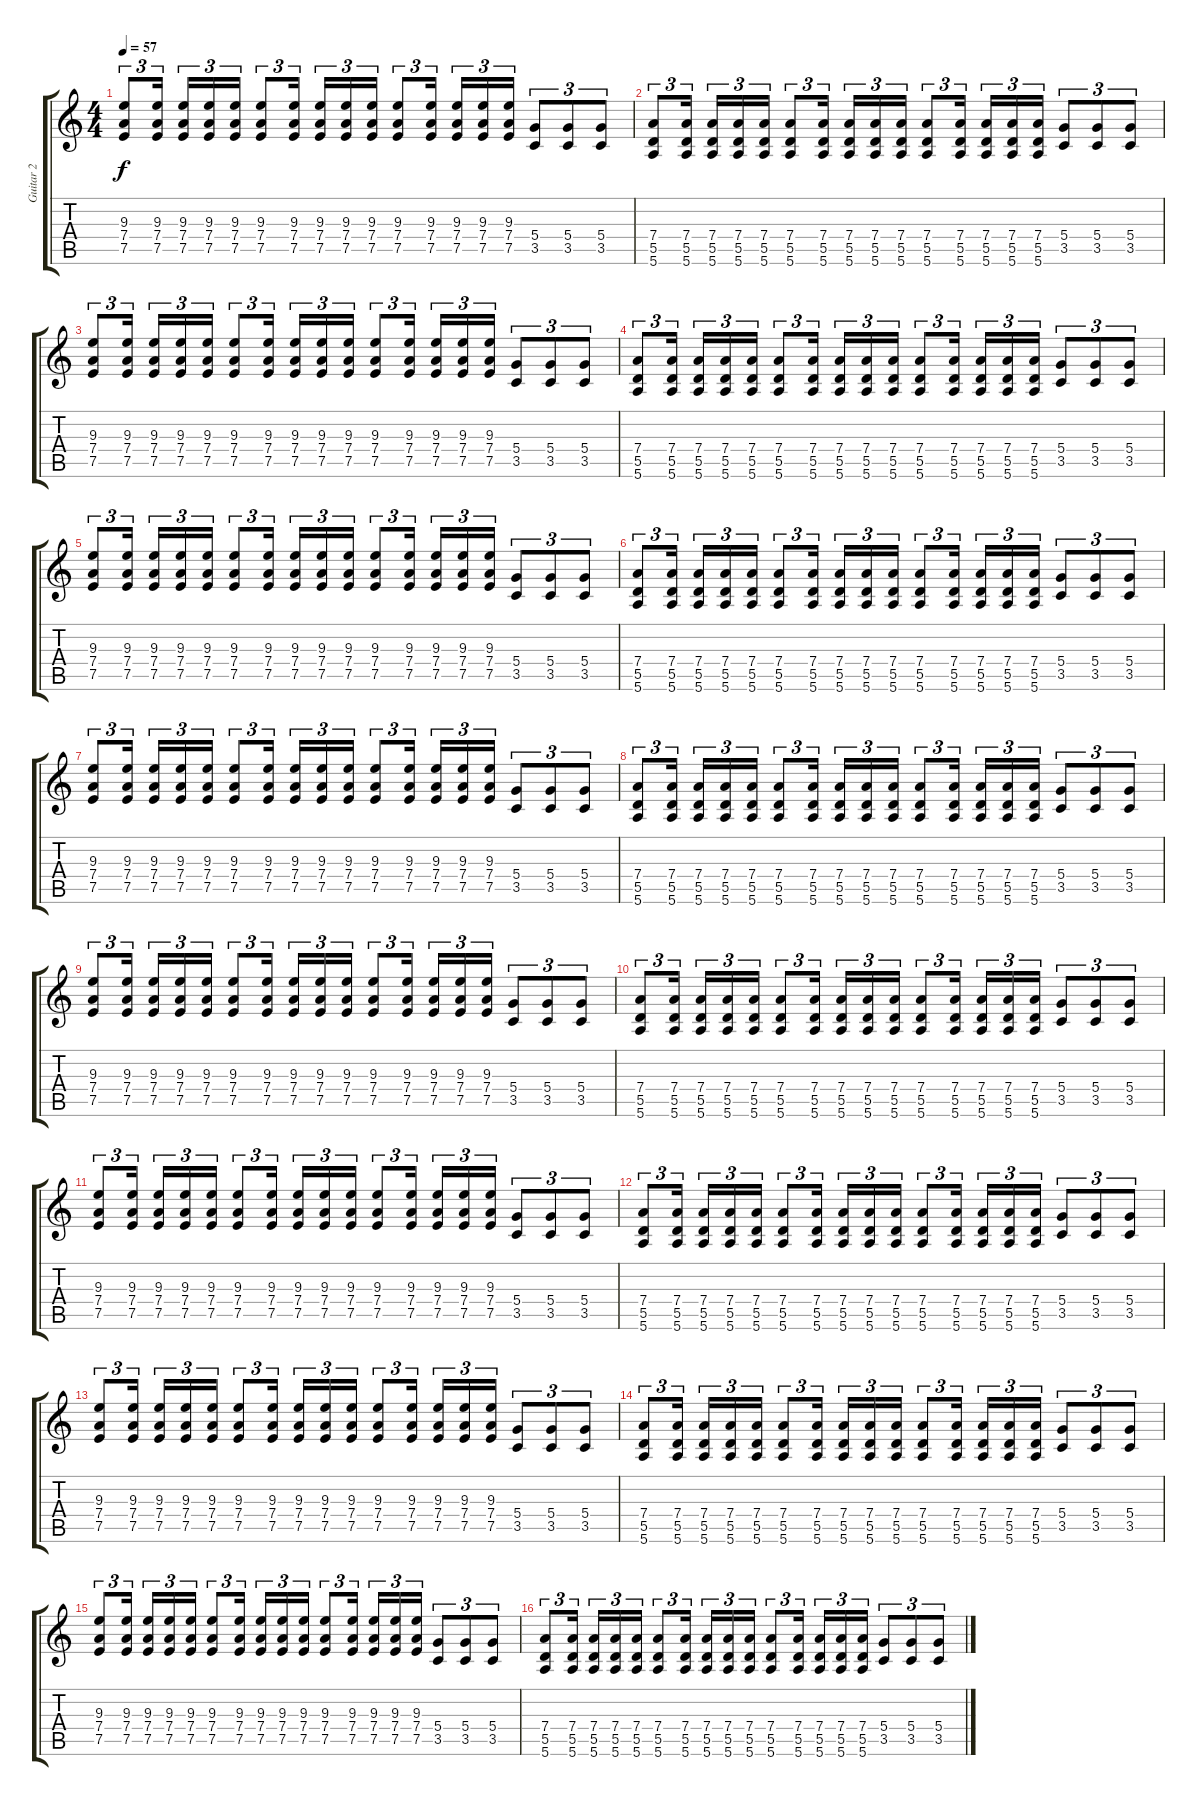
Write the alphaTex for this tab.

\track ("Guitar 2" "Guitar 2") {instrument acousticguitarsteel}
\staff {score tabs}
\tuning (E4 B3 G3 D3 A2 E2) {hide}
\ts (4 4)
\tempo 57
\clef g2
\ks c
(9.3 7.4 7.5).8{tu (3 2) dy f} (9.3 7.4 7.5).16{tu (3 2) beam splitsecondary} (9.3 7.4 7.5).16{tu (3 2)} (9.3 7.4 7.5).16{tu (3 2)} (9.3 7.4 7.5).16{tu (3 2)} (9.3 7.4 7.5).8{tu (3 2)} (9.3 7.4 7.5).16{tu (3 2) beam splitsecondary} (9.3 7.4 7.5).16{tu (3 2)} (9.3 7.4 7.5).16{tu (3 2)} (9.3 7.4 7.5).16{tu (3 2)} (9.3 7.4 7.5).8{tu (3 2)} (9.3 7.4 7.5).16{tu (3 2) beam splitsecondary} (9.3 7.4 7.5).16{tu (3 2)} (9.3 7.4 7.5).16{tu (3 2)} (9.3 7.4 7.5).16{tu (3 2)} (5.4 3.5).8{tu (3 2)} (5.4 3.5).8{tu (3 2)} (5.4 3.5).8{tu (3 2)} |
(7.4 5.5 5.6).8{tu (3 2)} (7.4 5.5 5.6).16{tu (3 2) beam splitsecondary} (7.4 5.5 5.6).16{tu (3 2)} (7.4 5.5 5.6).16{tu (3 2)} (7.4 5.5 5.6).16{tu (3 2)} (7.4 5.5 5.6).8{tu (3 2)} (7.4 5.5 5.6).16{tu (3 2) beam splitsecondary} (7.4 5.5 5.6).16{tu (3 2)} (7.4 5.5 5.6).16{tu (3 2)} (7.4 5.5 5.6).16{tu (3 2)} (7.4 5.5 5.6).8{tu (3 2)} (7.4 5.5 5.6).16{tu (3 2) beam splitsecondary} (7.4 5.5 5.6).16{tu (3 2)} (7.4 5.5 5.6).16{tu (3 2)} (7.4 5.5 5.6).16{tu (3 2)} (5.4 3.5).8{tu (3 2)} (5.4 3.5).8{tu (3 2)} (5.4 3.5).8{tu (3 2)} |
(9.3 7.4 7.5).8{tu (3 2)} (9.3 7.4 7.5).16{tu (3 2) beam splitsecondary} (9.3 7.4 7.5).16{tu (3 2)} (9.3 7.4 7.5).16{tu (3 2)} (9.3 7.4 7.5).16{tu (3 2)} (9.3 7.4 7.5).8{tu (3 2)} (9.3 7.4 7.5).16{tu (3 2) beam splitsecondary} (9.3 7.4 7.5).16{tu (3 2)} (9.3 7.4 7.5).16{tu (3 2)} (9.3 7.4 7.5).16{tu (3 2)} (9.3 7.4 7.5).8{tu (3 2)} (9.3 7.4 7.5).16{tu (3 2) beam splitsecondary} (9.3 7.4 7.5).16{tu (3 2)} (9.3 7.4 7.5).16{tu (3 2)} (9.3 7.4 7.5).16{tu (3 2)} (5.4 3.5).8{tu (3 2)} (5.4 3.5).8{tu (3 2)} (5.4 3.5).8{tu (3 2)} |
(7.4 5.5 5.6).8{tu (3 2)} (7.4 5.5 5.6).16{tu (3 2) beam splitsecondary} (7.4 5.5 5.6).16{tu (3 2)} (7.4 5.5 5.6).16{tu (3 2)} (7.4 5.5 5.6).16{tu (3 2)} (7.4 5.5 5.6).8{tu (3 2)} (7.4 5.5 5.6).16{tu (3 2) beam splitsecondary} (7.4 5.5 5.6).16{tu (3 2)} (7.4 5.5 5.6).16{tu (3 2)} (7.4 5.5 5.6).16{tu (3 2)} (7.4 5.5 5.6).8{tu (3 2)} (7.4 5.5 5.6).16{tu (3 2) beam splitsecondary} (7.4 5.5 5.6).16{tu (3 2)} (7.4 5.5 5.6).16{tu (3 2)} (7.4 5.5 5.6).16{tu (3 2)} (5.4 3.5).8{tu (3 2)} (5.4 3.5).8{tu (3 2)} (5.4 3.5).8{tu (3 2)} |
(9.3 7.4 7.5).8{tu (3 2)} (9.3 7.4 7.5).16{tu (3 2) beam splitsecondary} (9.3 7.4 7.5).16{tu (3 2)} (9.3 7.4 7.5).16{tu (3 2)} (9.3 7.4 7.5).16{tu (3 2)} (9.3 7.4 7.5).8{tu (3 2)} (9.3 7.4 7.5).16{tu (3 2) beam splitsecondary} (9.3 7.4 7.5).16{tu (3 2)} (9.3 7.4 7.5).16{tu (3 2)} (9.3 7.4 7.5).16{tu (3 2)} (9.3 7.4 7.5).8{tu (3 2)} (9.3 7.4 7.5).16{tu (3 2) beam splitsecondary} (9.3 7.4 7.5).16{tu (3 2)} (9.3 7.4 7.5).16{tu (3 2)} (9.3 7.4 7.5).16{tu (3 2)} (5.4 3.5).8{tu (3 2)} (5.4 3.5).8{tu (3 2)} (5.4 3.5).8{tu (3 2)} |
(7.4 5.5 5.6).8{tu (3 2)} (7.4 5.5 5.6).16{tu (3 2) beam splitsecondary} (7.4 5.5 5.6).16{tu (3 2)} (7.4 5.5 5.6).16{tu (3 2)} (7.4 5.5 5.6).16{tu (3 2)} (7.4 5.5 5.6).8{tu (3 2)} (7.4 5.5 5.6).16{tu (3 2) beam splitsecondary} (7.4 5.5 5.6).16{tu (3 2)} (7.4 5.5 5.6).16{tu (3 2)} (7.4 5.5 5.6).16{tu (3 2)} (7.4 5.5 5.6).8{tu (3 2)} (7.4 5.5 5.6).16{tu (3 2) beam splitsecondary} (7.4 5.5 5.6).16{tu (3 2)} (7.4 5.5 5.6).16{tu (3 2)} (7.4 5.5 5.6).16{tu (3 2)} (5.4 3.5).8{tu (3 2)} (5.4 3.5).8{tu (3 2)} (5.4 3.5).8{tu (3 2)} |
(9.3 7.4 7.5).8{tu (3 2)} (9.3 7.4 7.5).16{tu (3 2) beam splitsecondary} (9.3 7.4 7.5).16{tu (3 2)} (9.3 7.4 7.5).16{tu (3 2)} (9.3 7.4 7.5).16{tu (3 2)} (9.3 7.4 7.5).8{tu (3 2)} (9.3 7.4 7.5).16{tu (3 2) beam splitsecondary} (9.3 7.4 7.5).16{tu (3 2)} (9.3 7.4 7.5).16{tu (3 2)} (9.3 7.4 7.5).16{tu (3 2)} (9.3 7.4 7.5).8{tu (3 2)} (9.3 7.4 7.5).16{tu (3 2) beam splitsecondary} (9.3 7.4 7.5).16{tu (3 2)} (9.3 7.4 7.5).16{tu (3 2)} (9.3 7.4 7.5).16{tu (3 2)} (5.4 3.5).8{tu (3 2)} (5.4 3.5).8{tu (3 2)} (5.4 3.5).8{tu (3 2)} |
(7.4 5.5 5.6).8{tu (3 2)} (7.4 5.5 5.6).16{tu (3 2) beam splitsecondary} (7.4 5.5 5.6).16{tu (3 2)} (7.4 5.5 5.6).16{tu (3 2)} (7.4 5.5 5.6).16{tu (3 2)} (7.4 5.5 5.6).8{tu (3 2)} (7.4 5.5 5.6).16{tu (3 2) beam splitsecondary} (7.4 5.5 5.6).16{tu (3 2)} (7.4 5.5 5.6).16{tu (3 2)} (7.4 5.5 5.6).16{tu (3 2)} (7.4 5.5 5.6).8{tu (3 2)} (7.4 5.5 5.6).16{tu (3 2) beam splitsecondary} (7.4 5.5 5.6).16{tu (3 2)} (7.4 5.5 5.6).16{tu (3 2)} (7.4 5.5 5.6).16{tu (3 2)} (5.4 3.5).8{tu (3 2)} (5.4 3.5).8{tu (3 2)} (5.4 3.5).8{tu (3 2)} |
(9.3 7.4 7.5).8{tu (3 2)} (9.3 7.4 7.5).16{tu (3 2) beam splitsecondary} (9.3 7.4 7.5).16{tu (3 2)} (9.3 7.4 7.5).16{tu (3 2)} (9.3 7.4 7.5).16{tu (3 2)} (9.3 7.4 7.5).8{tu (3 2)} (9.3 7.4 7.5).16{tu (3 2) beam splitsecondary} (9.3 7.4 7.5).16{tu (3 2)} (9.3 7.4 7.5).16{tu (3 2)} (9.3 7.4 7.5).16{tu (3 2)} (9.3 7.4 7.5).8{tu (3 2)} (9.3 7.4 7.5).16{tu (3 2) beam splitsecondary} (9.3 7.4 7.5).16{tu (3 2)} (9.3 7.4 7.5).16{tu (3 2)} (9.3 7.4 7.5).16{tu (3 2)} (5.4 3.5).8{tu (3 2)} (5.4 3.5).8{tu (3 2)} (5.4 3.5).8{tu (3 2)} |
(7.4 5.5 5.6).8{tu (3 2)} (7.4 5.5 5.6).16{tu (3 2) beam splitsecondary} (7.4 5.5 5.6).16{tu (3 2)} (7.4 5.5 5.6).16{tu (3 2)} (7.4 5.5 5.6).16{tu (3 2)} (7.4 5.5 5.6).8{tu (3 2)} (7.4 5.5 5.6).16{tu (3 2) beam splitsecondary} (7.4 5.5 5.6).16{tu (3 2)} (7.4 5.5 5.6).16{tu (3 2)} (7.4 5.5 5.6).16{tu (3 2)} (7.4 5.5 5.6).8{tu (3 2)} (7.4 5.5 5.6).16{tu (3 2) beam splitsecondary} (7.4 5.5 5.6).16{tu (3 2)} (7.4 5.5 5.6).16{tu (3 2)} (7.4 5.5 5.6).16{tu (3 2)} (5.4 3.5).8{tu (3 2)} (5.4 3.5).8{tu (3 2)} (5.4 3.5).8{tu (3 2)} |
(9.3 7.4 7.5).8{tu (3 2)} (9.3 7.4 7.5).16{tu (3 2) beam splitsecondary} (9.3 7.4 7.5).16{tu (3 2)} (9.3 7.4 7.5).16{tu (3 2)} (9.3 7.4 7.5).16{tu (3 2)} (9.3 7.4 7.5).8{tu (3 2)} (9.3 7.4 7.5).16{tu (3 2) beam splitsecondary} (9.3 7.4 7.5).16{tu (3 2)} (9.3 7.4 7.5).16{tu (3 2)} (9.3 7.4 7.5).16{tu (3 2)} (9.3 7.4 7.5).8{tu (3 2)} (9.3 7.4 7.5).16{tu (3 2) beam splitsecondary} (9.3 7.4 7.5).16{tu (3 2)} (9.3 7.4 7.5).16{tu (3 2)} (9.3 7.4 7.5).16{tu (3 2)} (5.4 3.5).8{tu (3 2)} (5.4 3.5).8{tu (3 2)} (5.4 3.5).8{tu (3 2)} |
(7.4 5.5 5.6).8{tu (3 2)} (7.4 5.5 5.6).16{tu (3 2) beam splitsecondary} (7.4 5.5 5.6).16{tu (3 2)} (7.4 5.5 5.6).16{tu (3 2)} (7.4 5.5 5.6).16{tu (3 2)} (7.4 5.5 5.6).8{tu (3 2)} (7.4 5.5 5.6).16{tu (3 2) beam splitsecondary} (7.4 5.5 5.6).16{tu (3 2)} (7.4 5.5 5.6).16{tu (3 2)} (7.4 5.5 5.6).16{tu (3 2)} (7.4 5.5 5.6).8{tu (3 2)} (7.4 5.5 5.6).16{tu (3 2) beam splitsecondary} (7.4 5.5 5.6).16{tu (3 2)} (7.4 5.5 5.6).16{tu (3 2)} (7.4 5.5 5.6).16{tu (3 2)} (5.4 3.5).8{tu (3 2)} (5.4 3.5).8{tu (3 2)} (5.4 3.5).8{tu (3 2)} |
(9.3 7.4 7.5).8{tu (3 2)} (9.3 7.4 7.5).16{tu (3 2) beam splitsecondary} (9.3 7.4 7.5).16{tu (3 2)} (9.3 7.4 7.5).16{tu (3 2)} (9.3 7.4 7.5).16{tu (3 2)} (9.3 7.4 7.5).8{tu (3 2)} (9.3 7.4 7.5).16{tu (3 2) beam splitsecondary} (9.3 7.4 7.5).16{tu (3 2)} (9.3 7.4 7.5).16{tu (3 2)} (9.3 7.4 7.5).16{tu (3 2)} (9.3 7.4 7.5).8{tu (3 2)} (9.3 7.4 7.5).16{tu (3 2) beam splitsecondary} (9.3 7.4 7.5).16{tu (3 2)} (9.3 7.4 7.5).16{tu (3 2)} (9.3 7.4 7.5).16{tu (3 2)} (5.4 3.5).8{tu (3 2)} (5.4 3.5).8{tu (3 2)} (5.4 3.5).8{tu (3 2)} |
(7.4 5.5 5.6).8{tu (3 2)} (7.4 5.5 5.6).16{tu (3 2) beam splitsecondary} (7.4 5.5 5.6).16{tu (3 2)} (7.4 5.5 5.6).16{tu (3 2)} (7.4 5.5 5.6).16{tu (3 2)} (7.4 5.5 5.6).8{tu (3 2)} (7.4 5.5 5.6).16{tu (3 2) beam splitsecondary} (7.4 5.5 5.6).16{tu (3 2)} (7.4 5.5 5.6).16{tu (3 2)} (7.4 5.5 5.6).16{tu (3 2)} (7.4 5.5 5.6).8{tu (3 2)} (7.4 5.5 5.6).16{tu (3 2) beam splitsecondary} (7.4 5.5 5.6).16{tu (3 2)} (7.4 5.5 5.6).16{tu (3 2)} (7.4 5.5 5.6).16{tu (3 2)} (5.4 3.5).8{tu (3 2)} (5.4 3.5).8{tu (3 2)} (5.4 3.5).8{tu (3 2)} |
(9.3 7.4 7.5).8{tu (3 2)} (9.3 7.4 7.5).16{tu (3 2) beam splitsecondary} (9.3 7.4 7.5).16{tu (3 2)} (9.3 7.4 7.5).16{tu (3 2)} (9.3 7.4 7.5).16{tu (3 2)} (9.3 7.4 7.5).8{tu (3 2)} (9.3 7.4 7.5).16{tu (3 2) beam splitsecondary} (9.3 7.4 7.5).16{tu (3 2)} (9.3 7.4 7.5).16{tu (3 2)} (9.3 7.4 7.5).16{tu (3 2)} (9.3 7.4 7.5).8{tu (3 2)} (9.3 7.4 7.5).16{tu (3 2) beam splitsecondary} (9.3 7.4 7.5).16{tu (3 2)} (9.3 7.4 7.5).16{tu (3 2)} (9.3 7.4 7.5).16{tu (3 2)} (5.4 3.5).8{tu (3 2)} (5.4 3.5).8{tu (3 2)} (5.4 3.5).8{tu (3 2)} |
(7.4 5.5 5.6).8{tu (3 2)} (7.4 5.5 5.6).16{tu (3 2) beam splitsecondary} (7.4 5.5 5.6).16{tu (3 2)} (7.4 5.5 5.6).16{tu (3 2)} (7.4 5.5 5.6).16{tu (3 2)} (7.4 5.5 5.6).8{tu (3 2)} (7.4 5.5 5.6).16{tu (3 2) beam splitsecondary} (7.4 5.5 5.6).16{tu (3 2)} (7.4 5.5 5.6).16{tu (3 2)} (7.4 5.5 5.6).16{tu (3 2)} (7.4 5.5 5.6).8{tu (3 2)} (7.4 5.5 5.6).16{tu (3 2) beam splitsecondary} (7.4 5.5 5.6).16{tu (3 2)} (7.4 5.5 5.6).16{tu (3 2)} (7.4 5.5 5.6).16{tu (3 2)} (5.4 3.5).8{tu (3 2)} (5.4 3.5).8{tu (3 2)} (5.4 3.5).8{tu (3 2)}
